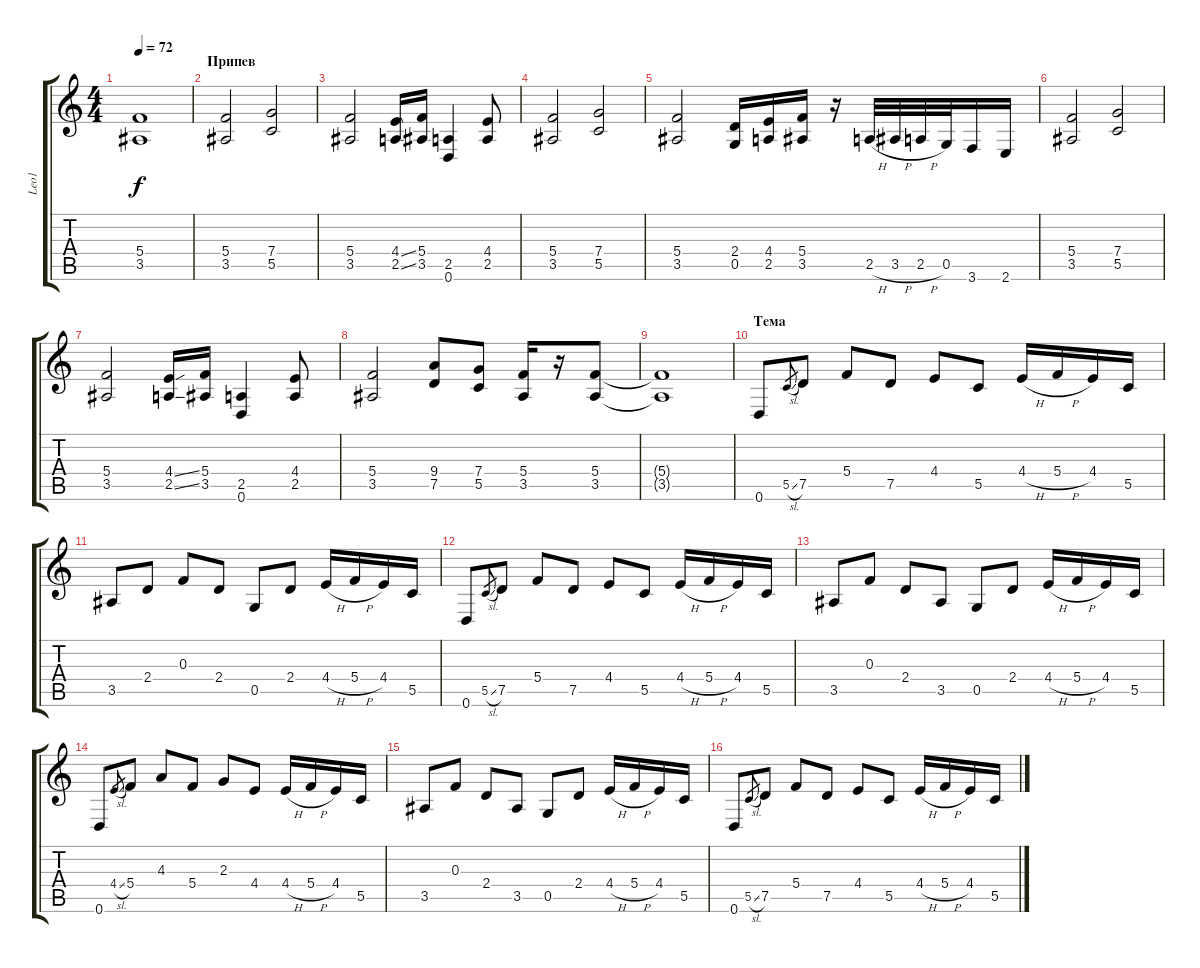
\track ("Leo1" "Leo1") {instrument acousticguitarsteel}
\staff {score tabs}
\tuning (D4 A3 F3 C3 G2 D2) {hide}
\ts (4 4)
\tempo 72
\clef g2
\ks c
(5.4{t} 3.5{t}).1{dy f} |
\section ("" "Припев")
(5.4 3.5).2 (7.4 5.5).2 |
(5.4 3.5).2 (4.4{ss} 2.5{ss}).16 (5.4 3.5).16 (2.5 0.6).4 (4.4 2.5).8 |
(5.4 3.5).2 (7.4 5.5).2 |
(5.4 3.5).2 (2.4 0.5).16 (4.4 2.5).16 (5.4 3.5).16 r.16 2.5{h}.32 3.5{h}.32 2.5{h}.32 0.5.32 3.6.16 2.6.16 |
(5.4 3.5).2 (7.4 5.5).2 |
(5.4 3.5).2 (4.4{ss} 2.5{ss}).16 (5.4 3.5).16 (2.5 0.6).4 (4.4 2.5).8 |
(5.4 3.5).2 (9.4 7.5).8 (7.4 5.5).8 (5.4 3.5).16 r.16 (5.4 3.5).8 |
(5.4{t} 3.5{t}).1 |
\section ("" "Тема")
0.6.8{instrument acousticguitarsteel} 5.5{sl}.8{gr} 7.5.8 5.4.8 7.5.8 4.4.8 5.5.8 4.4{h}.16 5.4{h}.16 4.4.16 5.5.16 |
3.5.8 2.4.8 0.3.8 2.4.8 0.5.8 2.4.8 4.4{h}.16 5.4{h}.16 4.4.16 5.5.16 |
0.6.8 5.5{sl}.8{gr} 7.5.8 5.4.8 7.5.8 4.4.8 5.5.8 4.4{h}.16 5.4{h}.16 4.4.16 5.5.16 |
3.5.8 0.3.8 2.4.8 3.5.8 0.5.8 2.4.8 4.4{h}.16 5.4{h}.16 4.4.16 5.5.16 |
0.6.8 4.4{sl}.8{gr} 5.4.8 4.3.8 5.4.8 2.3.8 4.4.8 4.4{h}.16 5.4{h}.16 4.4.16 5.5.16 |
3.5.8 0.3.8 2.4.8 3.5.8 0.5.8 2.4.8 4.4{h}.16 5.4{h}.16 4.4.16 5.5.16 |
0.6.8 5.5{sl}.8{gr} 7.5.8 5.4.8 7.5.8 4.4.8 5.5.8 4.4{h}.16 5.4{h}.16 4.4.16 5.5.16
